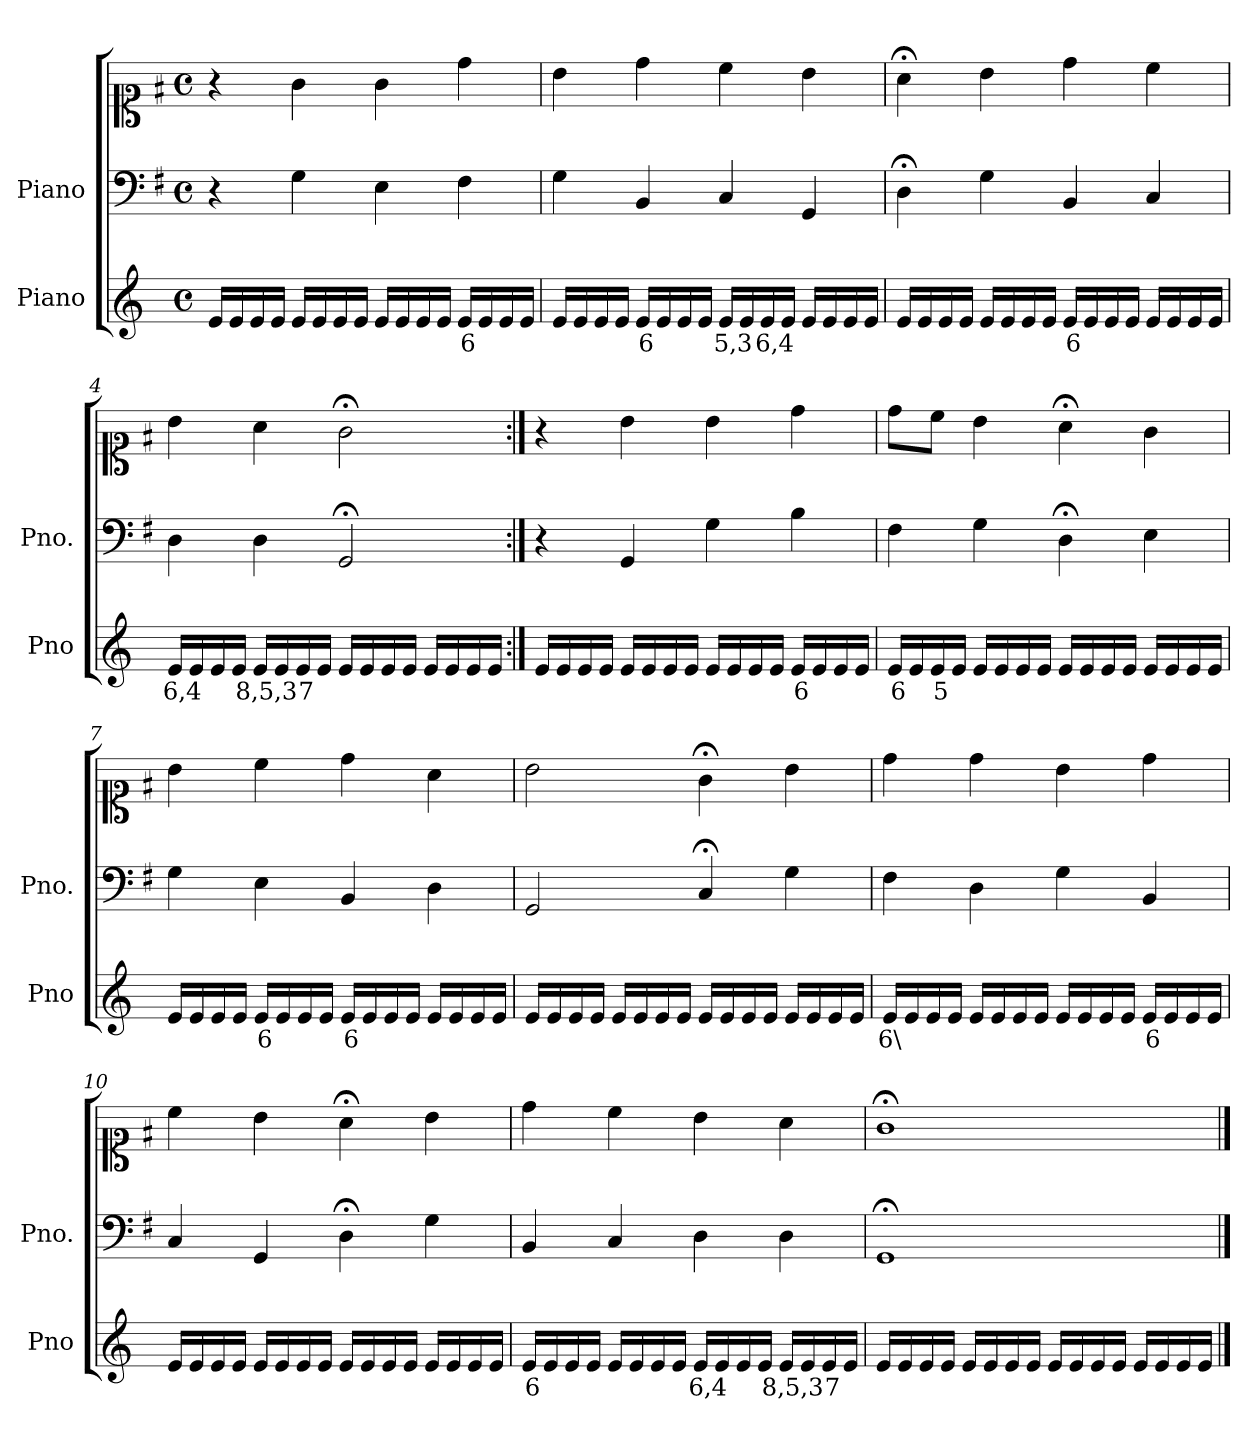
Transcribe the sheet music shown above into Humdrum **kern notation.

**kern	**text	**kern	**kern
*part2	*part2	*part1	*part1
*staff3	*staff3	*staff2	*staff1
*I"Piano	*	*I"Piano	*
*I'Pno	*	*I'Pno.	*
*clefG2	*	*clefF4	*clefC1
*k[]	*	*k[f#]	*k[f#]
*M4/4	*	*M4/4	*M4/4
*met(c)	*	*met(c)	*met(c)
=1	=1	=1	=1
16e/LL	.	4r	4r
16e/	.	.	.
16e/	.	.	.
16e/JJ	.	.	.
16e/LL	.	4G\	4g\
16e/	.	.	.
16e/	.	.	.
16e/JJ	.	.	.
16e/LL	.	4E\	4g\
16e/	.	.	.
16e/	.	.	.
16e/JJ	.	.	.
!	!LO:LY:b	!	!
16e/LL	6	4F#\	4dd\
16e/	.	.	.
16e/	.	.	.
16e/JJ	.	.	.
=2	=2	=2	=2
16e/LL	.	4G\	4b\
16e/	.	.	.
16e/	.	.	.
16e/JJ	.	.	.
!	!LO:LY:b	!	!
16e/LL	6	4BB/	4dd\
16e/	.	.	.
16e/	.	.	.
16e/JJ	.	.	.
!	!LO:LY:b	!	!
16e/LL	5,3	4C/	4cc\
16e/	.	.	.
!	!LO:LY:b	!	!
16e/	6,4	.	.
16e/JJ	.	.	.
16e/LL	.	4GG/	4b\
16e/	.	.	.
16e/	.	.	.
16e/JJ	.	.	.
=3	=3	=3	=3
16e/LL	.	4D;<\	4a;<\
16e/	.	.	.
16e/	.	.	.
16e/JJ	.	.	.
16e/LL	.	4G\	4b\
16e/	.	.	.
16e/	.	.	.
16e/JJ	.	.	.
!	!LO:LY:b	!	!
16e/LL	6	4BB/	4dd\
16e/	.	.	.
16e/	.	.	.
16e/JJ	.	.	.
16e/LL	.	4C/	4cc\
16e/	.	.	.
16e/	.	.	.
16e/JJ	.	.	.
=4	=4	=4	=4
!	!LO:LY:b	!	!
16e/LL	6,4	4D\	4b\
16e/	.	.	.
16e/	.	.	.
16e/JJ	.	.	.
!	!LO:LY:b	!	!
16e/LL	8,5,3	4D\	4a\
16e/	.	.	.
!	!LO:LY:b	!	!
16e/	7	.	.
16e/JJ	.	.	.
16e/LL	.	2GG;</	2g;<\
16e/	.	.	.
16e/	.	.	.
16e/JJ	.	.	.
16e/LL	.	.	.
16e/	.	.	.
16e/	.	.	.
16e/JJ	.	.	.
=5:|!	=5:|!	=5:|!	=5:|!
16e/LL	.	4r	4r
16e/	.	.	.
16e/	.	.	.
16e/JJ	.	.	.
16e/LL	.	4GG/	4b\
16e/	.	.	.
16e/	.	.	.
16e/JJ	.	.	.
16e/LL	.	4G\	4b\
16e/	.	.	.
16e/	.	.	.
16e/JJ	.	.	.
!	!LO:LY:b	!	!
16e/LL	6	4B\	4dd\
16e/	.	.	.
16e/	.	.	.
16e/JJ	.	.	.
=6	=6	=6	=6
!	!LO:LY:b	!	!
16e/LL	6	4F#\	8dd\L
16e/	.	.	.
!	!LO:LY:b	!	!
16e/	5	.	8cc\J
16e/JJ	.	.	.
16e/LL	.	4G\	4b\
16e/	.	.	.
16e/	.	.	.
16e/JJ	.	.	.
16e/LL	.	4D;<\	4a;<\
16e/	.	.	.
16e/	.	.	.
16e/JJ	.	.	.
16e/LL	.	4E\	4g\
16e/	.	.	.
16e/	.	.	.
16e/JJ	.	.	.
=7	=7	=7	=7
16e/LL	.	4G\	4b\
16e/	.	.	.
16e/	.	.	.
16e/JJ	.	.	.
!	!LO:LY:b	!	!
16e/LL	6	4E\	4cc\
16e/	.	.	.
16e/	.	.	.
16e/JJ	.	.	.
!	!LO:LY:b	!	!
16e/LL	6	4BB/	4dd\
16e/	.	.	.
16e/	.	.	.
16e/JJ	.	.	.
16e/LL	.	4D\	4a\
16e/	.	.	.
16e/	.	.	.
16e/JJ	.	.	.
=8	=8	=8	=8
16e/LL	.	2GG/	2b\
16e/	.	.	.
16e/	.	.	.
16e/JJ	.	.	.
16e/LL	.	.	.
16e/	.	.	.
16e/	.	.	.
16e/JJ	.	.	.
16e/LL	.	4C;</	4g;<\
16e/	.	.	.
16e/	.	.	.
16e/JJ	.	.	.
16e/LL	.	4G\	4b\
16e/	.	.	.
16e/	.	.	.
16e/JJ	.	.	.
=9	=9	=9	=9
!	!LO:LY:b	!	!
16e/LL	6\	4F#\	4dd\
16e/	.	.	.
16e/	.	.	.
16e/JJ	.	.	.
16e/LL	.	4D\	4dd\
16e/	.	.	.
16e/	.	.	.
16e/JJ	.	.	.
16e/LL	.	4G\	4b\
16e/	.	.	.
16e/	.	.	.
16e/JJ	.	.	.
!	!LO:LY:b	!	!
16e/LL	6	4BB/	4dd\
16e/	.	.	.
16e/	.	.	.
16e/JJ	.	.	.
=10	=10	=10	=10
16e/LL	.	4C/	4cc\
16e/	.	.	.
16e/	.	.	.
16e/JJ	.	.	.
16e/LL	.	4GG/	4b\
16e/	.	.	.
16e/	.	.	.
16e/JJ	.	.	.
16e/LL	.	4D;<\	4a;<\
16e/	.	.	.
16e/	.	.	.
16e/JJ	.	.	.
16e/LL	.	4G\	4b\
16e/	.	.	.
16e/	.	.	.
16e/JJ	.	.	.
=11	=11	=11	=11
!	!LO:LY:b	!	!
16e/LL	6	4BB/	4dd\
16e/	.	.	.
16e/	.	.	.
16e/JJ	.	.	.
16e/LL	.	4C/	4cc\
16e/	.	.	.
16e/	.	.	.
16e/JJ	.	.	.
!	!LO:LY:b	!	!
16e/LL	6,4	4D\	4b\
16e/	.	.	.
16e/	.	.	.
16e/JJ	.	.	.
!	!LO:LY:b	!	!
16e/LL	8,5,3	4D\	4a\
16e/	.	.	.
!	!LO:LY:b	!	!
16e/	7	.	.
16e/JJ	.	.	.
=12	=12	=12	=12
16e/LL	.	1GG;<	1g;<
16e/	.	.	.
16e/	.	.	.
16e/JJ	.	.	.
16e/LL	.	.	.
16e/	.	.	.
16e/	.	.	.
16e/JJ	.	.	.
16e/LL	.	.	.
16e/	.	.	.
16e/	.	.	.
16e/JJ	.	.	.
16e/LL	.	.	.
16e/	.	.	.
16e/	.	.	.
16e/JJ	.	.	.
==	==	==	==
*-	*-	*-	*-
